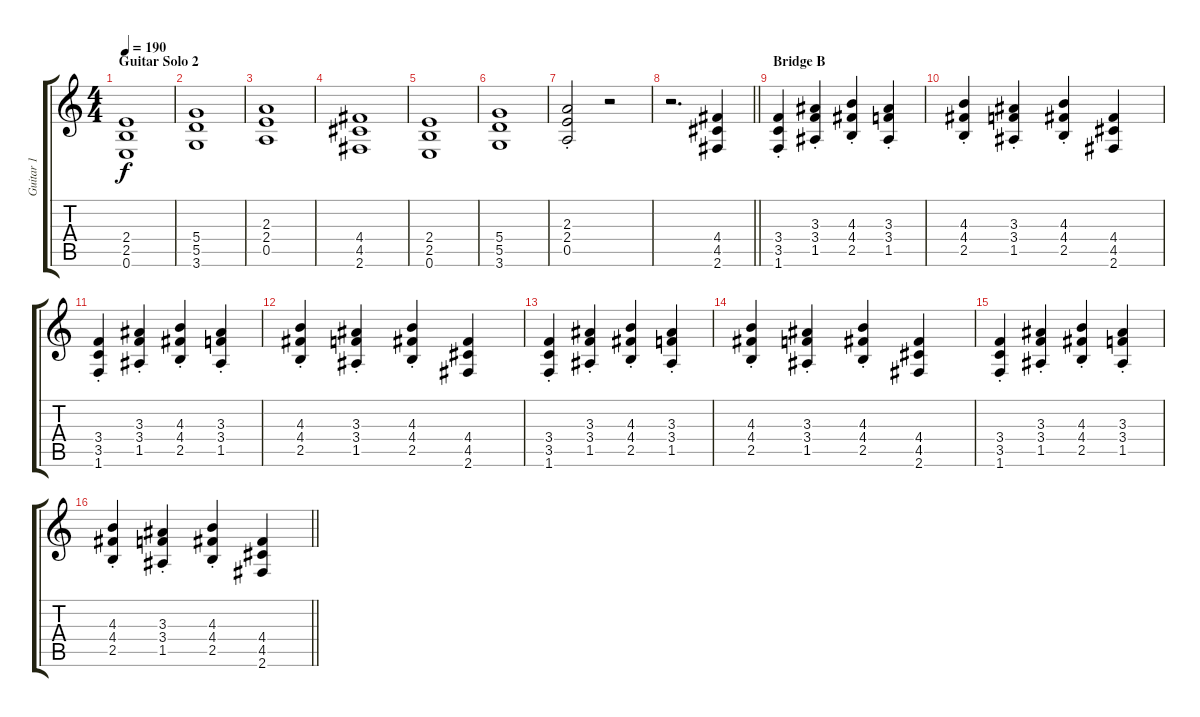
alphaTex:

\track ("Guitar 1" "Guitar 1") {instrument overdrivenguitar}
\staff {score tabs}
\tuning (E4 B3 G3 D3 A2 E2) {hide}
\ts (4 4)
\section ("" "Guitar Solo 2")
\tempo 190
\clef g2
\ks c
(2.4 2.5 0.6).1{dy f} |
(5.4 5.5 3.6).1 |
(2.3 2.4 0.5).1 |
(4.4 4.5 2.6).1 |
(2.4 2.5 0.6).1 |
(5.4 5.5 3.6).1 |
(2.3{st} 2.4{st} 0.5{st}).2 r.2 |
\barLineRight lightlight
r.2{d} (4.4 4.5 2.6).4 |
\section ("" "Bridge B")
(3.4{st} 3.5{st} 1.6{st}).4 (3.3{st} 3.4{st} 1.5{st}).4 (4.3{st} 4.4{st} 2.5{st}).4 (3.3{st} 3.4{st} 1.5{st}).4 |
(4.3{st} 4.4{st} 2.5{st}).4 (3.3{st} 3.4{st} 1.5{st}).4 (4.3{st} 4.4{st} 2.5{st}).4 (4.4 4.5 2.6).4 |
(3.4{st} 3.5{st} 1.6{st}).4 (3.3{st} 3.4{st} 1.5{st}).4 (4.3{st} 4.4{st} 2.5{st}).4 (3.3{st} 3.4{st} 1.5{st}).4 |
(4.3{st} 4.4{st} 2.5{st}).4 (3.3{st} 3.4{st} 1.5{st}).4 (4.3{st} 4.4{st} 2.5{st}).4 (4.4 4.5 2.6).4 |
(3.4{st} 3.5{st} 1.6{st}).4 (3.3{st} 3.4{st} 1.5{st}).4 (4.3{st} 4.4{st} 2.5{st}).4 (3.3{st} 3.4{st} 1.5{st}).4 |
(4.3{st} 4.4{st} 2.5{st}).4 (3.3{st} 3.4{st} 1.5{st}).4 (4.3{st} 4.4{st} 2.5{st}).4 (4.4 4.5 2.6).4 |
(3.4{st} 3.5{st} 1.6{st}).4 (3.3{st} 3.4{st} 1.5{st}).4 (4.3{st} 4.4{st} 2.5{st}).4 (3.3{st} 3.4{st} 1.5{st}).4 |
\barLineRight lightlight
(4.3{st} 4.4{st} 2.5{st}).4 (3.3{st} 3.4{st} 1.5{st}).4 (4.3{st} 4.4{st} 2.5{st}).4 (4.4 4.5 2.6).4
